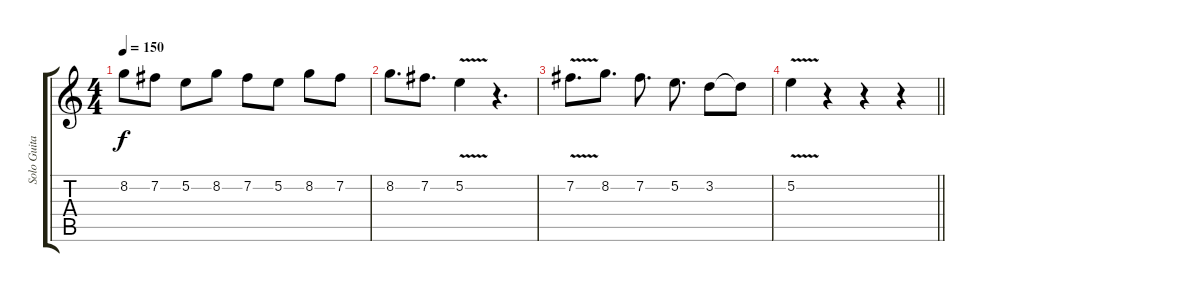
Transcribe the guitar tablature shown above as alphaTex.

\track ("Solo Guitar" "Solo Guita") {instrument distortionguitar}
\staff {score tabs}
\tuning (E4 B3 G3 D3 A2 E2) {hide}
\ts (4 4)
\tempo 150
\clef g2
\ks c
8.2.8{dy f} 7.2.8 5.2.8 8.2.8 7.2.8 5.2.8 8.2.8 7.2.8 |
8.2.8{d} 7.2.8{d} 5.2{v}.4 r.4{d} |
7.2{v}.8{d} 8.2.8{d} 7.2.8{d} 5.2.8{d} 3.2.8 3.2{t}.8 |
\barLineRight lightlight
5.2{v}.4 r.4 r.4 r.4
